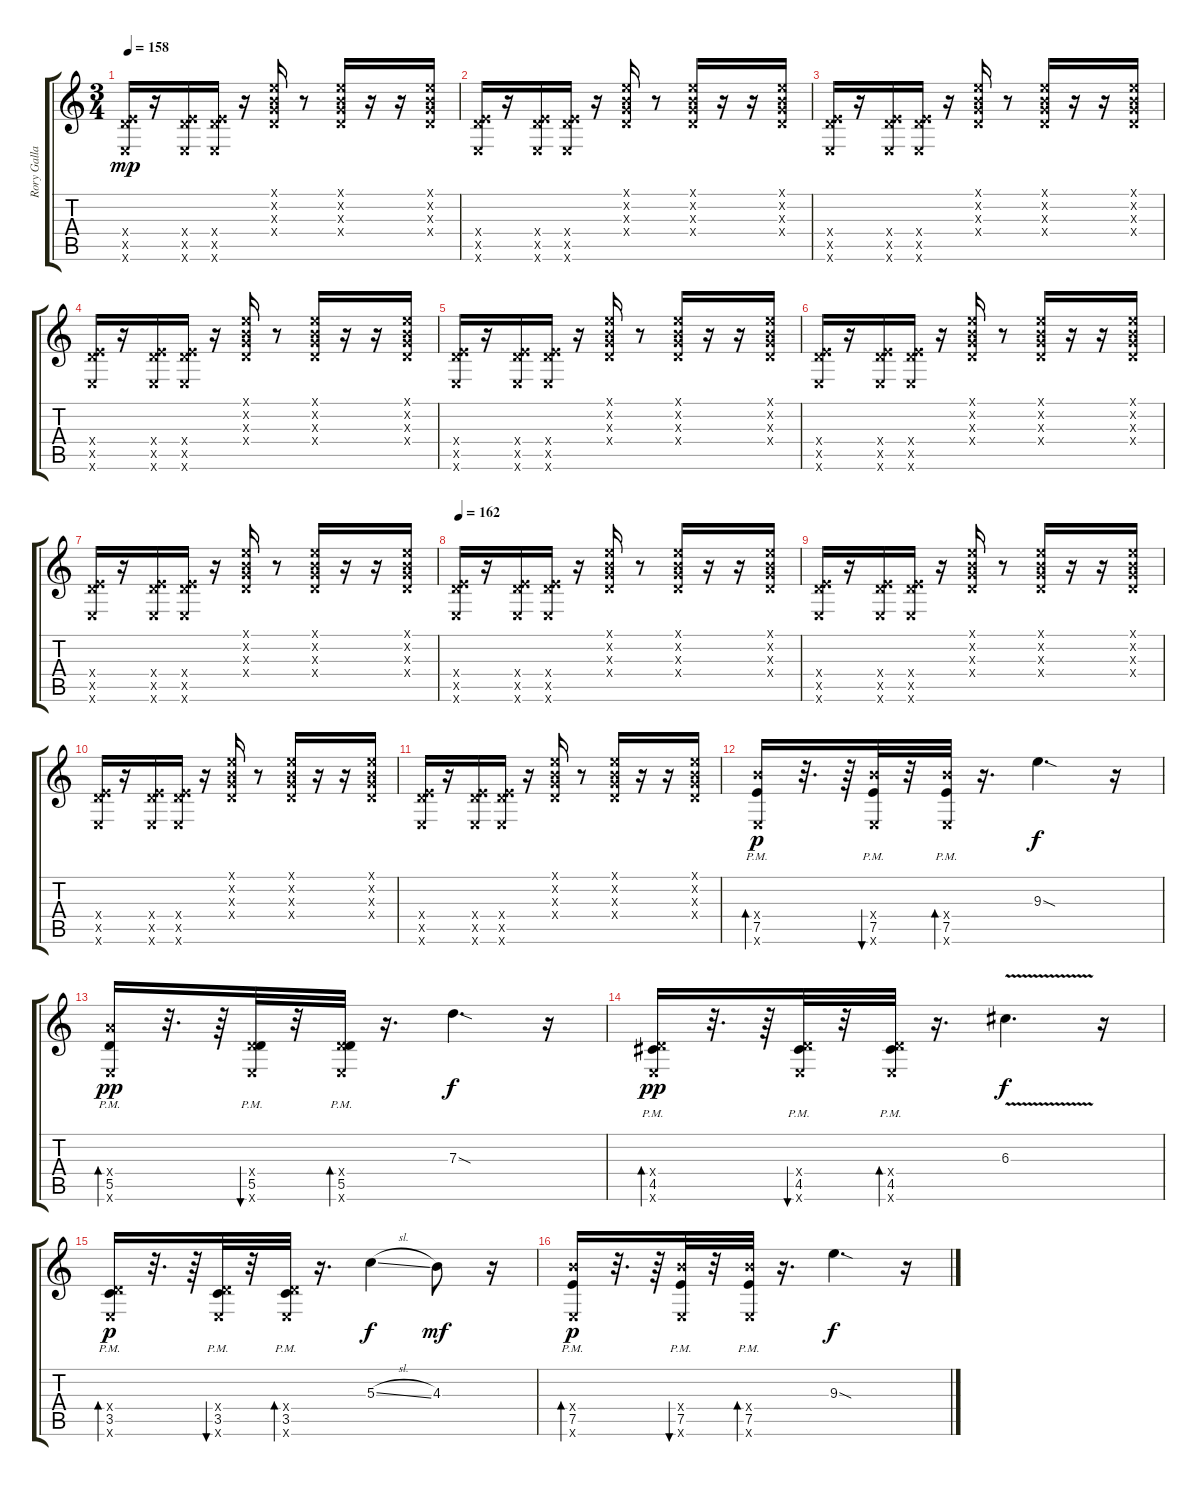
\track ("Rory Gallagher" "Rory Galla") {instrument overdrivenguitar}
\staff {score tabs}
\tuning (E4 B3 G3 D3 A2 E2) {hide}
\ts (3 4)
\tempo 158
\clef g2
\ks c
(0.4{x} 7.5{x} 0.6{x}).16{dy mp} r.16 (0.4{x} 7.5{x} 0.6{x}).16 (0.4{x} 7.5{x} 0.6{x}).16 r.16 (0.1{x} 0.2{x} 0.3{x} 0.4{x}).16 r.8 (0.1{x} 0.2{x} 0.3{x} 0.4{x}).16 r.16 r.16 (0.1{x} 0.2{x} 0.3{x} 0.4{x}).16 |
(0.4{x} 7.5{x} 0.6{x}).16 r.16 (0.4{x} 7.5{x} 0.6{x}).16 (0.4{x} 7.5{x} 0.6{x}).16 r.16 (0.1{x} 0.2{x} 0.3{x} 0.4{x}).16 r.8 (0.1{x} 0.2{x} 0.3{x} 0.4{x}).16 r.16 r.16 (0.1{x} 0.2{x} 0.3{x} 0.4{x}).16 |
(0.4{x} 7.5{x} 0.6{x}).16 r.16 (0.4{x} 7.5{x} 0.6{x}).16 (0.4{x} 7.5{x} 0.6{x}).16 r.16 (0.1{x} 0.2{x} 0.3{x} 0.4{x}).16 r.8 (0.1{x} 0.2{x} 0.3{x} 0.4{x}).16 r.16 r.16 (0.1{x} 0.2{x} 0.3{x} 0.4{x}).16 |
(0.4{x} 7.5{x} 0.6{x}).16 r.16 (0.4{x} 7.5{x} 0.6{x}).16 (0.4{x} 7.5{x} 0.6{x}).16 r.16 (0.1{x} 0.2{x} 0.3{x} 0.4{x}).16 r.8 (0.1{x} 0.2{x} 0.3{x} 0.4{x}).16 r.16 r.16 (0.1{x} 0.2{x} 0.3{x} 0.4{x}).16 |
(0.4{x} 7.5{x} 0.6{x}).16 r.16 (0.4{x} 7.5{x} 0.6{x}).16 (0.4{x} 7.5{x} 0.6{x}).16 r.16 (0.1{x} 0.2{x} 0.3{x} 0.4{x}).16 r.8 (0.1{x} 0.2{x} 0.3{x} 0.4{x}).16 r.16 r.16 (0.1{x} 0.2{x} 0.3{x} 0.4{x}).16 |
(0.4{x} 7.5{x} 0.6{x}).16 r.16 (0.4{x} 7.5{x} 0.6{x}).16 (0.4{x} 7.5{x} 0.6{x}).16 r.16 (0.1{x} 0.2{x} 0.3{x} 0.4{x}).16 r.8 (0.1{x} 0.2{x} 0.3{x} 0.4{x}).16 r.16 r.16 (0.1{x} 0.2{x} 0.3{x} 0.4{x}).16 |
(0.4{x} 7.5{x} 0.6{x}).16 r.16 (0.4{x} 7.5{x} 0.6{x}).16 (0.4{x} 7.5{x} 0.6{x}).16 r.16 (0.1{x} 0.2{x} 0.3{x} 0.4{x}).16 r.8 (0.1{x} 0.2{x} 0.3{x} 0.4{x}).16 r.16 r.16 (0.1{x} 0.2{x} 0.3{x} 0.4{x}).16 |
\tempo 162
(0.4{x} 7.5{x} 0.6{x}).16 r.16 (0.4{x} 7.5{x} 0.6{x}).16 (0.4{x} 7.5{x} 0.6{x}).16 r.16 (0.1{x} 0.2{x} 0.3{x} 0.4{x}).16 r.8 (0.1{x} 0.2{x} 0.3{x} 0.4{x}).16 r.16 r.16 (0.1{x} 0.2{x} 0.3{x} 0.4{x}).16 |
(0.4{x} 7.5{x} 0.6{x}).16 r.16 (0.4{x} 7.5{x} 0.6{x}).16 (0.4{x} 7.5{x} 0.6{x}).16 r.16 (0.1{x} 0.2{x} 0.3{x} 0.4{x}).16 r.8 (0.1{x} 0.2{x} 0.3{x} 0.4{x}).16 r.16 r.16 (0.1{x} 0.2{x} 0.3{x} 0.4{x}).16 |
(0.4{x} 7.5{x} 0.6{x}).16 r.16 (0.4{x} 7.5{x} 0.6{x}).16 (0.4{x} 7.5{x} 0.6{x}).16 r.16 (0.1{x} 0.2{x} 0.3{x} 0.4{x}).16 r.8 (0.1{x} 0.2{x} 0.3{x} 0.4{x}).16 r.16 r.16 (0.1{x} 0.2{x} 0.3{x} 0.4{x}).16 |
(0.4{x} 7.5{x} 0.6{x}).16 r.16 (0.4{x} 7.5{x} 0.6{x}).16 (0.4{x} 7.5{x} 0.6{x}).16 r.16 (0.1{x} 0.2{x} 0.3{x} 0.4{x}).16 r.8 (0.1{x} 0.2{x} 0.3{x} 0.4{x}).16 r.16 r.16 (0.1{x} 0.2{x} 0.3{x} 0.4{x}).16 |
(9.4{x} 7.5{pm} 0.6{x}).16{bd 60 dy p} r.32{d} r.64 (9.4{x} 7.5{pm} 0.6{x}).32{bu 60} r.32 (9.4{x} 7.5{pm} 0.6{x}).32{bd 60} r.16{d} 9.3{sod}.4{d dy f} r.16 |
(7.4{x} 5.5{pm} 0.6{x}).16{bd 60 dy pp} r.32{d} r.64 (0.4{x} 5.5{pm} 0.6{x}).32{bu 60} r.32 (0.4{x} 5.5{pm} 0.6{x}).32{bd 60} r.16{d} 7.3{sod}.4{d dy f} r.16 |
(0.4{x} 4.5{pm} 0.6{x}).16{bd 60 dy pp} r.32{d} r.64 (0.4{x} 4.5{pm} 0.6{x}).32{bu 60} r.32 (0.4{x} 4.5{pm} 0.6{x}).32{bd 60} r.16{d} 6.3{v}.4{d dy f} r.16 |
(0.4{x} 3.5{pm} 0.6{x}).16{bd 60 dy p} r.32{d} r.64 (0.4{x} 3.5{pm} 0.6{x}).32{bu 60} r.32 (0.4{x} 3.5{pm} 0.6{x}).32{bd 60} r.16{d} 5.3{sl}.4{dy f} 4.3.8{dy mf} r.16 |
(9.4{x} 7.5{pm} 0.6{x}).16{bd 60 dy p} r.32{d} r.64 (9.4{x} 7.5{pm} 0.6{x}).32{bu 60} r.32 (9.4{x} 7.5{pm} 0.6{x}).32{bd 60} r.16{d} 9.3{sod}.4{d dy f} r.16
